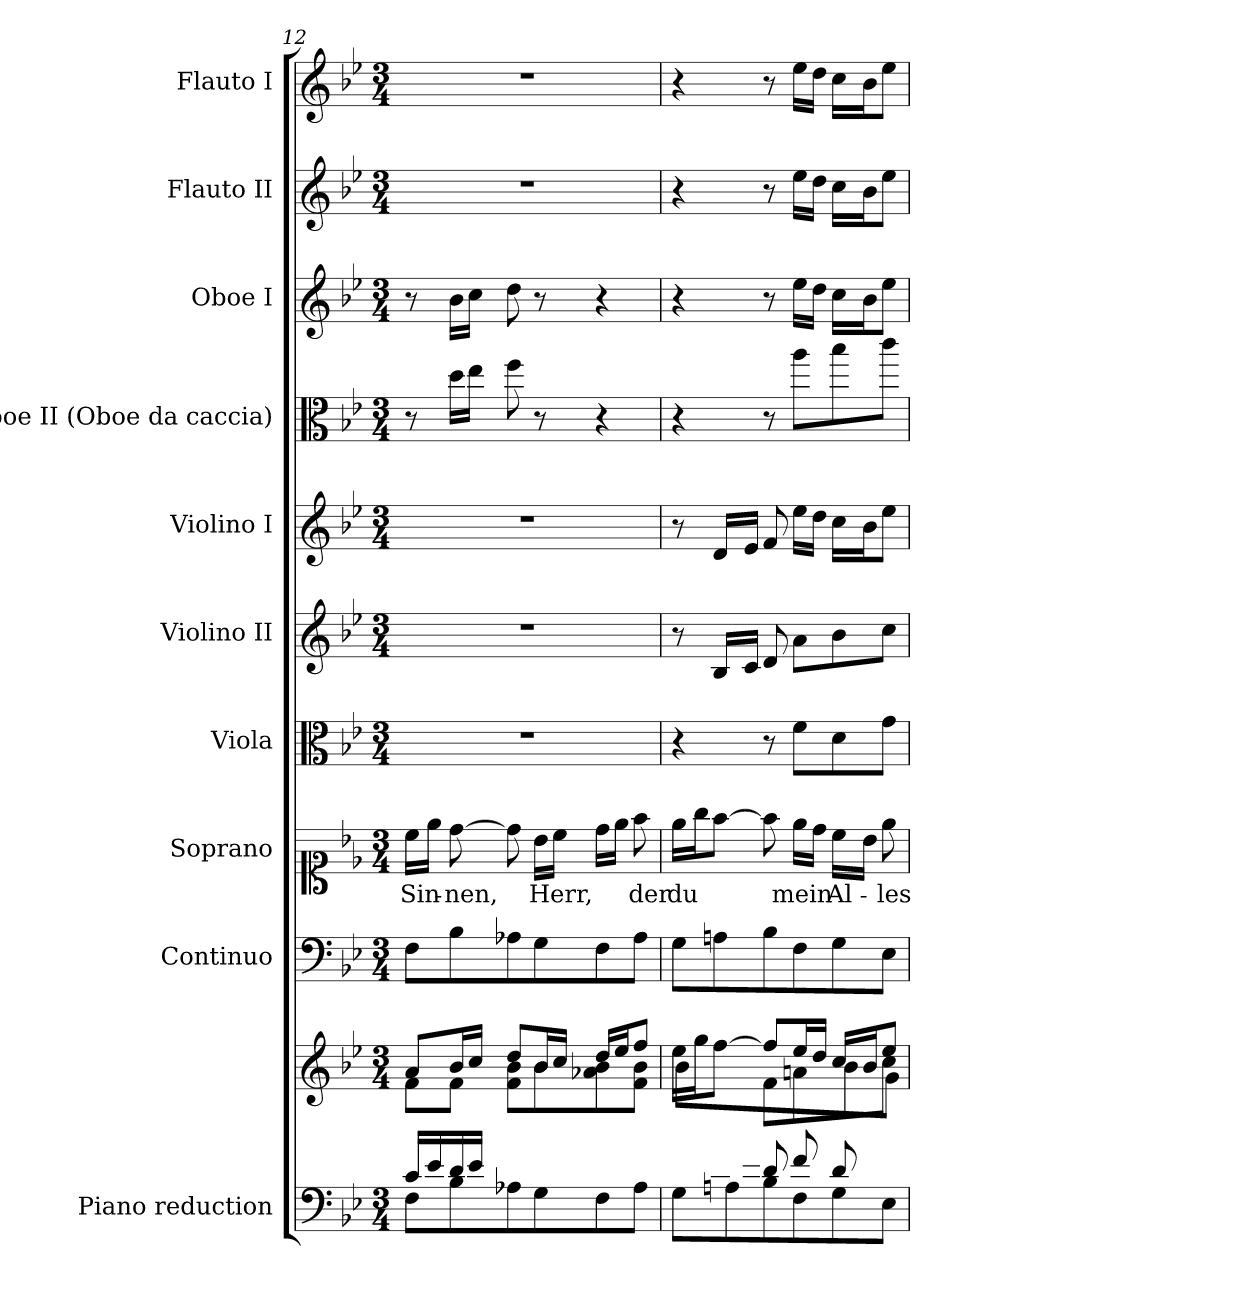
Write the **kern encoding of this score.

**kern	**kern	**kern	**kern	**text	**kern	**kern	**kern	**kern	**kern	**kern	**kern
*part10	*part10	*part9	*part8	*part8	*part7	*part6	*part5	*part4	*part3	*part2	*part1
*staff11	*staff10	*staff9	*staff8	*staff8	*staff7	*staff6	*staff5	*staff4	*staff3	*staff2	*staff1
*I"Piano reduction	*	*I"Continuo	*I"Soprano	*	*I"Viola	*I"Violino II	*I"Violino I	*I"Oboe II (Oboe da caccia)	*I"Oboe I	*I"Flauto II	*I"Flauto I
*I'Pno	*	*	*	*	*I'Vla	*I'Vln	*I'Vln	*	*I'Ob	*I'Fl	*I'Fl
!!LO:PB:g=z
*clefF4	*clefG2	*clefF4	*clefC1	*	*clefC3	*clefG2	*clefG2	*clefC3	*clefG2	*clefG2	*clefG2
*	*	*	*	*	*	*	*	*ITrd12c21	*	*	*
*k[b-e-]	*k[b-e-]	*k[b-e-]	*k[b-e-]	*	*k[b-e-]	*k[b-e-]	*k[b-e-]	*k[b-e-]	*k[b-e-]	*k[b-e-]	*k[b-e-]
*M3/4	*M3/4	*M3/4	*M3/4	*	*M3/4	*M3/4	*M3/4	*M3/4	*M3/4	*M3/4	*M3/4
=12	=12	=12	=12	=12	=12	=12	=12	=12	=12	=12	=12
*^	*^	*	*	*	*	*	*	*	*	*	*
!	!	!	!	!	!	!LO:LY:b	!	!	!	!	!	!	!
16c/LL	8F\L	8a/L	8f\L	8F\L	16cc\LL	Sin-	2.r	2.r	2.r	8r	8r	2.r	2.r
16e-/	.	.	.	.	16ee-\JJ	.	.	.	.	.	.	.	.
!	!	!	!	!	!	!LO:LY:b	!	!	!	!	!	!	!
16d/	8B-\	16b-/L	8f\J	8B-\	[8dd\	-nen,	.	.	.	16d\LL	16b-\LL	.	.
16e-/JJ	.	16cc/JJ	.	.	.	.	.	.	.	16e-\JJ	16cc\JJ	.	.
2ryy	8A-X\	8dd/L	8f\ 8b-\L	8A-X\	8dd\]	.	.	.	.	8f\	8dd\	.	.
!	!	!	!	!	!	!LO:LY:b	!	!	!	!	!	!	!
.	8G\	16b-/L	8b-\	8G\	16b-\LL	Herr,	.	.	.	8r	8r	.	.
.	.	16cc/JJ	.	.	16cc\JJ	.	.	.	.	.	.	.	.
.	8F\	16dd/LL	8a-X\ 8b-\	8F\	16dd\LL	.	.	.	.	4r	4r	.	.
.	.	16ee-/J	.	.	16ee-\JJ	.	.	.	.	.	.	.	.
!	!	!	!	!	!	!LO:LY:b	!	!	!	!	!	!	!
.	8A-\J	8ff/J	8f\ 8b-\J	8A-\J	8ff\	der	.	.	.	.	.	.	.
=13	=13	=13	=13	=13	=13	=13	=13	=13	=13	=13	=13	=13	=13
*	*	*	*^	*	*	*	*	*	*	*	*	*	*
!	!	!	!	!	!	!	!LO:LY:b	!	!	!	!	!	!	!
8ryy	8G\L	16ee-\LL	4ryy	8b-\L	8G\L	16ee-\LL	du	4r	8r	8r	4r	4r	4r	4r
.	.	16gg\J	.	.	.	16gg\J	.	.	.	.	.	.	.	.
16B-/ 16d/L	8An\	[8ff\J	.	2ryy	8An\	[8ff\J	.	.	16B-/LL	16d/LL	.	.	.	.
16c/ 16e-/JJ	.	.	.	.	.	.	.	.	16c/JJ	16e-/JJ	.	.	.	.
8d/L	8B-\	8ff/L]	8f\L	.	8B-\	8ff\]	.	8r	8d/	8f/	8r	8r	8r	8r
!	!	!	!	!	!	!	!LO:LY:b	!	!	!	!	!	!	!
8f/	8F\	16ee-/L	8an\	.	8F\	16ee-\LL	mein	8f\L	8a\L	16ee-\LL	8a\L	16ee-\LL	16ee-\LL	16ee-\LL
.	.	16dd/JJ	.	.	.	16dd\JJ	.	.	.	16dd\JJ	.	16dd\JJ	16dd\JJ	16dd\JJ
!	!	!	!	!	!	!	!LO:LY:b	!	!	!	!	!	!	!
8d/	8G\	16cc/LL	8b-\	.	8G\	16cc\LL	Al-	8d\	8b-\	16cc\LL	8b-\	16cc\LL	16cc\LL	16cc\LL
.	.	16b-/J	.	.	.	16b-\JJ	.	.	.	16b-\J	.	16b-\J	16b-\J	16b-\J
!	!	!	!	!	!	!	!LO:LY:b	!	!	!	!	!	!	!
8ryy	8E-\J	8ee-/J	8cc\J	8g\J	8E-\J	8ee-\	-les	8g\J	8cc\J	8ee-\J	8cc\J	8ee-\J	8ee-\J	8ee-\J
*v	*v	*	*	*	*	*	*	*	*	*	*	*	*	*
*	*v	*v	*v	*	*	*	*	*	*	*	*	*	*
=	=	=	=	=	=	=	=	=	=	=	=
*-	*-	*-	*-	*-	*-	*-	*-	*-	*-	*-	*-
